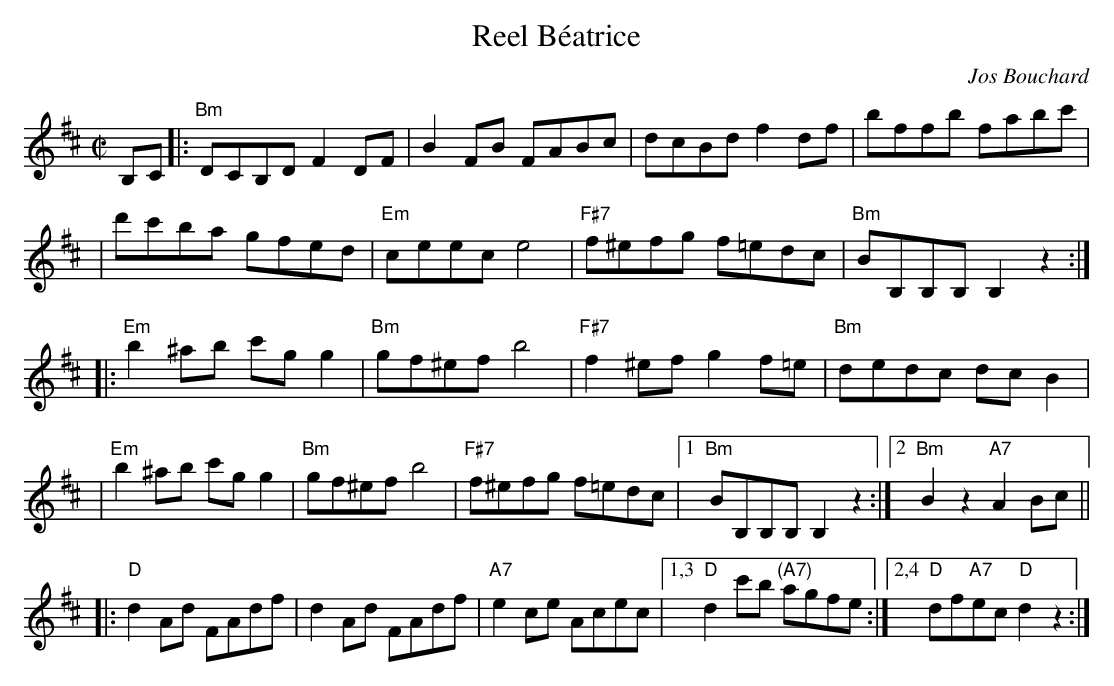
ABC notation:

X:1
T: Reel B\'eatrice
O: Jos Bouchard
M: C|
L: 1/8
K: Bm
B,C \
|: "Bm"DCB,D F2DF | B2FB FABc \
| dcBd f2df | bffb fabc' |
| d'c'ba gfed | "Em"ceec e4 \
| "F#7"f^efg f=edc | "Bm"BB,B,B, B,2z2 :|
|: "Em"b2^ab c'gg2 | "Bm"gf^ef b4 \
| "F#7"f2^ef g2f=e | "Bm"dedc dcB2 |
| "Em"b2^ab c'gg2 | "Bm"gf^ef b4 \
| "F#7"f^efg f=edc |1 "Bm"BB,B,B, B,2z2 :|2 "Bm"B2z2 "A7"A2Bc ||
|: "D"d2Ad FAdf | d2Ad FAdf \
| "A7"e2ce Acec |1,3 "D"d2c'b "(A7)"agfe :|2,4 "D"df"A7"ec "D"d2z2 :|
